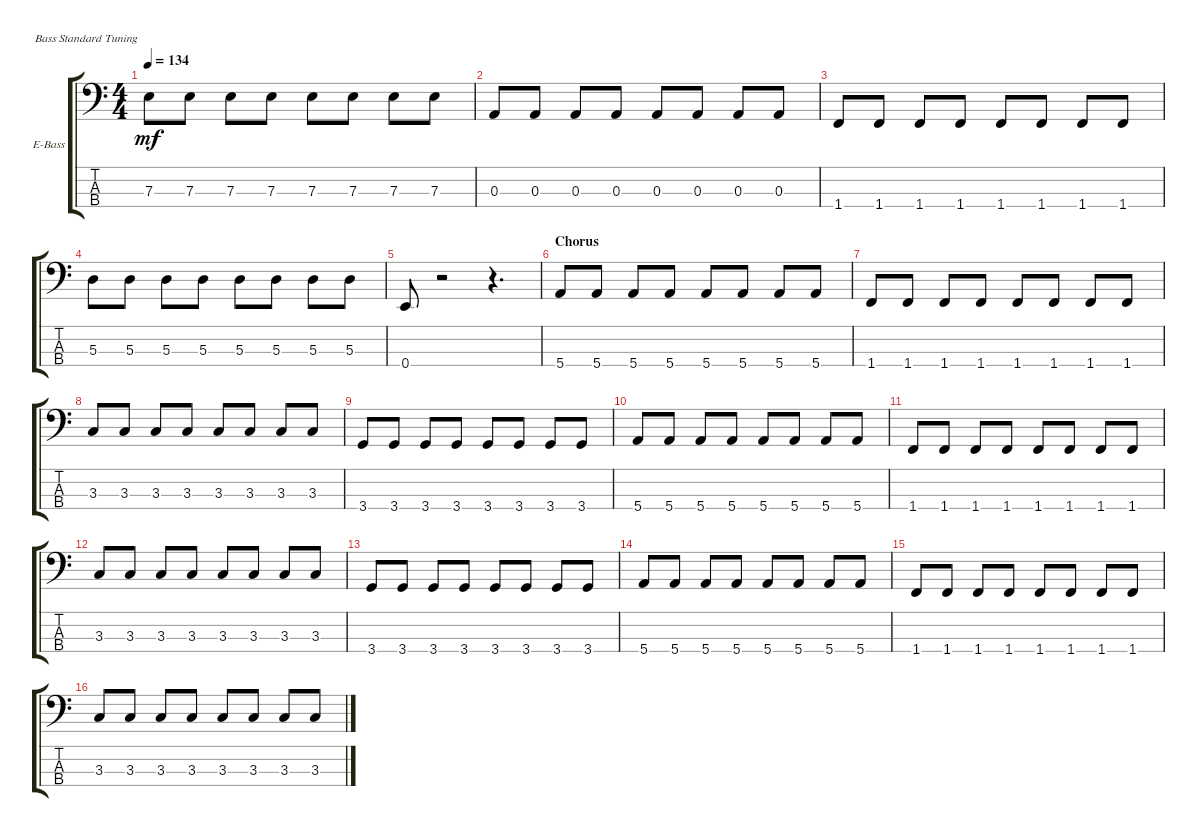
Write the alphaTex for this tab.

\defaultSystemsLayout 4
\bracketExtendMode groupsimilarinstruments
\firstSystemTrackNameOrientation horizontal
\otherSystemsTrackNameOrientation horizontal
\track ("Bass" "E-Bass") {instrument electricbassfinger}
\staff {score tabs}
\tuning (G2 D2 A1 E1)
\ts (4 4)
\tempo 134
\clef f4
\ks c
7.3.8{dy mf} 7.3.8 7.3.8 7.3.8 7.3.8 7.3.8 7.3.8 7.3.8 |
0.3.8 0.3.8 0.3.8 0.3.8 0.3.8 0.3.8 0.3.8 0.3.8 |
1.4.8 1.4.8 1.4.8 1.4.8 1.4.8 1.4.8 1.4.8 1.4.8 |
5.3.8 5.3.8 5.3.8 5.3.8 5.3.8 5.3.8 5.3.8 5.3.8 |
0.4.8 r.2 r.4{d} |
\section ("" "Chorus")
5.4.8 5.4.8 5.4.8 5.4.8 5.4.8 5.4.8 5.4.8 5.4.8 |
1.4.8 1.4.8 1.4.8 1.4.8 1.4.8 1.4.8 1.4.8 1.4.8 |
3.3.8 3.3.8 3.3.8 3.3.8 3.3.8 3.3.8 3.3.8 3.3.8 |
3.4.8 3.4.8 3.4.8 3.4.8 3.4.8 3.4.8 3.4.8 3.4.8 |
5.4.8 5.4.8 5.4.8 5.4.8 5.4.8 5.4.8 5.4.8 5.4.8 |
1.4.8 1.4.8 1.4.8 1.4.8 1.4.8 1.4.8 1.4.8 1.4.8 |
3.3.8 3.3.8 3.3.8 3.3.8 3.3.8 3.3.8 3.3.8 3.3.8 |
3.4.8 3.4.8 3.4.8 3.4.8 3.4.8 3.4.8 3.4.8 3.4.8 |
5.4.8 5.4.8 5.4.8 5.4.8 5.4.8 5.4.8 5.4.8 5.4.8 |
1.4.8 1.4.8 1.4.8 1.4.8 1.4.8 1.4.8 1.4.8 1.4.8 |
3.3.8 3.3.8 3.3.8 3.3.8 3.3.8 3.3.8 3.3.8 3.3.8
